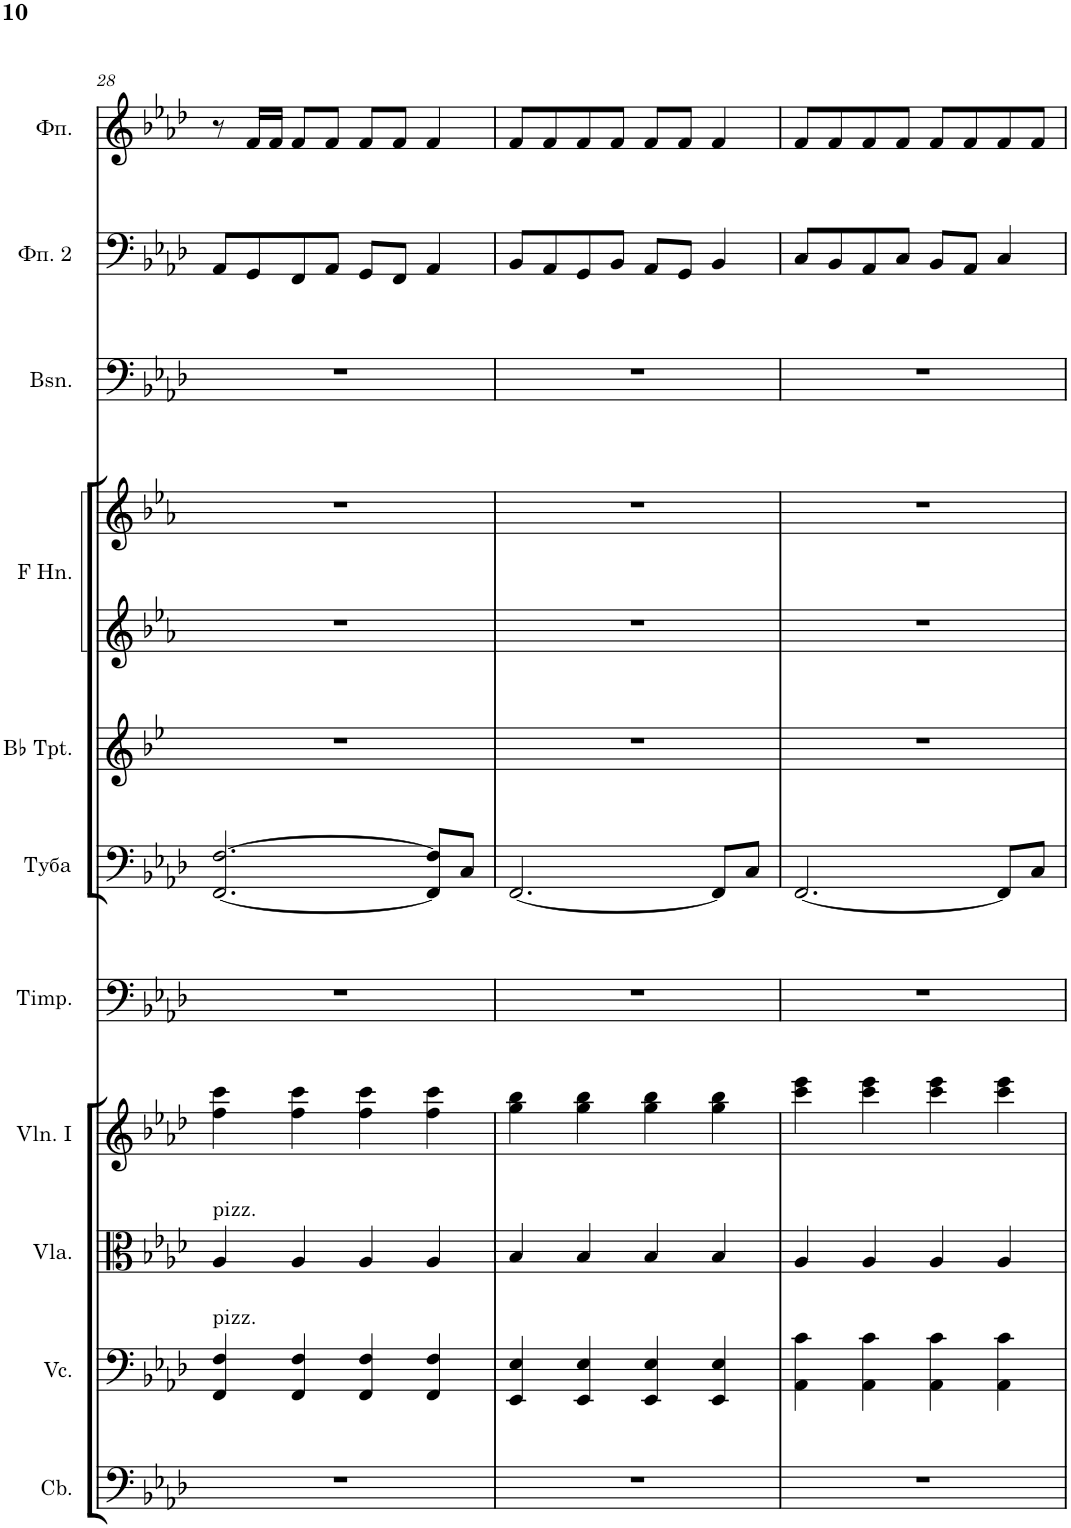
**kern	**kern	**kern	**kern	**kern	**kern	**kern	**kern	**kern	**kern	**kern	**kern
*part11	*part10	*part9	*part8	*part7	*part6	*part5	*part4	*part4	*part3	*part2	*part1
*staff12	*staff11	*staff10	*staff9	*staff8	*staff7	*staff6	*staff5	*staff4	*staff3	*staff2	*staff1
*I"Contrabasses	*I"Violoncellos	*I"Violas	*I"Violins I	*I"Timpani	*I"Туба	*I"Trumpets in Bb	*I"Horns in F	*	*I"Bassoons	*I"Фортепиано 2	*I"Фортепиано
*I'Cb.	*I'Vc.	*I'Vla.	*I'Vln. I	*I'Timp.	*	*	*	*	*I'Bsn.	*	*
!!LO:PB:g=z
*clefF4	*clefF4	*clefC3	*clefG2	*clefF4	*clefF4	*clefG2	*clefG2	*clefG2	*clefF4	*clefF4	*clefG2
*Trd7c12	*	*	*	*	*	*Trd1c2	*Trd4c7	*Trd4c7	*	*	*
*k[b-e-a-d-]	*k[b-e-a-d-]	*k[b-e-a-d-]	*k[b-e-a-d-]	*k[b-e-a-d-]	*k[b-e-a-d-]	*k[b-e-]	*k[b-e-a-]	*k[b-e-a-]	*k[b-e-a-d-]	*k[b-e-a-d-]	*k[b-e-a-d-]
*M4/4	*M4/4	*M4/4	*M4/4	*M4/4	*M4/4	*M4/4	*M4/4	*M4/4	*M4/4	*M4/4	*M4/4
=28	=28	=28	=28	=28	=28	=28	=28	=28	=28	=28	=28
!	!	!LO:TX:a:t=pizz.	!	!	!	!	!	!	!	!	!
!	!LO:TX:a:t=pizz.	!	!	!	!	!	!	!	!	!	!
1r	4FF/ 4F/	4A-/	4ff\ 4ccc\	1r	[2.FF/ [2.F/	1r	1r	1r	1r	8AA-/L	8r
.	.	.	.	.	.	.	.	.	.	8GG/	16f/LL
.	.	.	.	.	.	.	.	.	.	.	16f/JJ
.	4FF/ 4F/	4A-/	4ff\ 4ccc\	.	.	.	.	.	.	8FF/	8f/L
.	.	.	.	.	.	.	.	.	.	8AA-/J	8f/J
.	4FF/ 4F/	4A-/	4ff\ 4ccc\	.	.	.	.	.	.	8GG/L	8f/L
.	.	.	.	.	.	.	.	.	.	8FF/J	8f/J
.	4FF/ 4F/	4A-/	4ff\ 4ccc\	.	8FF/] 8F/]L	.	.	.	.	4AA-/	4f/
.	.	.	.	.	8C/J	.	.	.	.	.	.
=29	=29	=29	=29	=29	=29	=29	=29	=29	=29	=29	=29
1r	4EE-/ 4E-/	4B-/	4gg\ 4bb-\	1r	[2.FF/	1r	1r	1r	1r	8BB-/L	8f/L
.	.	.	.	.	.	.	.	.	.	8AA-/	8f/
.	4EE-/ 4E-/	4B-/	4gg\ 4bb-\	.	.	.	.	.	.	8GG/	8f/
.	.	.	.	.	.	.	.	.	.	8BB-/J	8f/J
.	4EE-/ 4E-/	4B-/	4gg\ 4bb-\	.	.	.	.	.	.	8AA-/L	8f/L
.	.	.	.	.	.	.	.	.	.	8GG/J	8f/J
.	4EE-/ 4E-/	4B-/	4gg\ 4bb-\	.	8FF/L]	.	.	.	.	4BB-/	4f/
.	.	.	.	.	8C/J	.	.	.	.	.	.
=30	=30	=30	=30	=30	=30	=30	=30	=30	=30	=30	=30
1r	4AA-\ 4c\	4A-/	4ccc\ 4eee-\	1r	[2.FF/	1r	1r	1r	1r	8C/L	8f/L
.	.	.	.	.	.	.	.	.	.	8BB-/	8f/
.	4AA-\ 4c\	4A-/	4ccc\ 4eee-\	.	.	.	.	.	.	8AA-/	8f/
.	.	.	.	.	.	.	.	.	.	8C/J	8f/J
.	4AA-\ 4c\	4A-/	4ccc\ 4eee-\	.	.	.	.	.	.	8BB-/L	8f/L
.	.	.	.	.	.	.	.	.	.	8AA-/J	8f/
.	4AA-\ 4c\	4A-/	4ccc\ 4eee-\	.	8FF/L]	.	.	.	.	4C/	8f/
.	.	.	.	.	8C/J	.	.	.	.	.	8f/J
=	=	=	=	=	=	=	=	=	=	=	=
*-	*-	*-	*-	*-	*-	*-	*-	*-	*-	*-	*-
